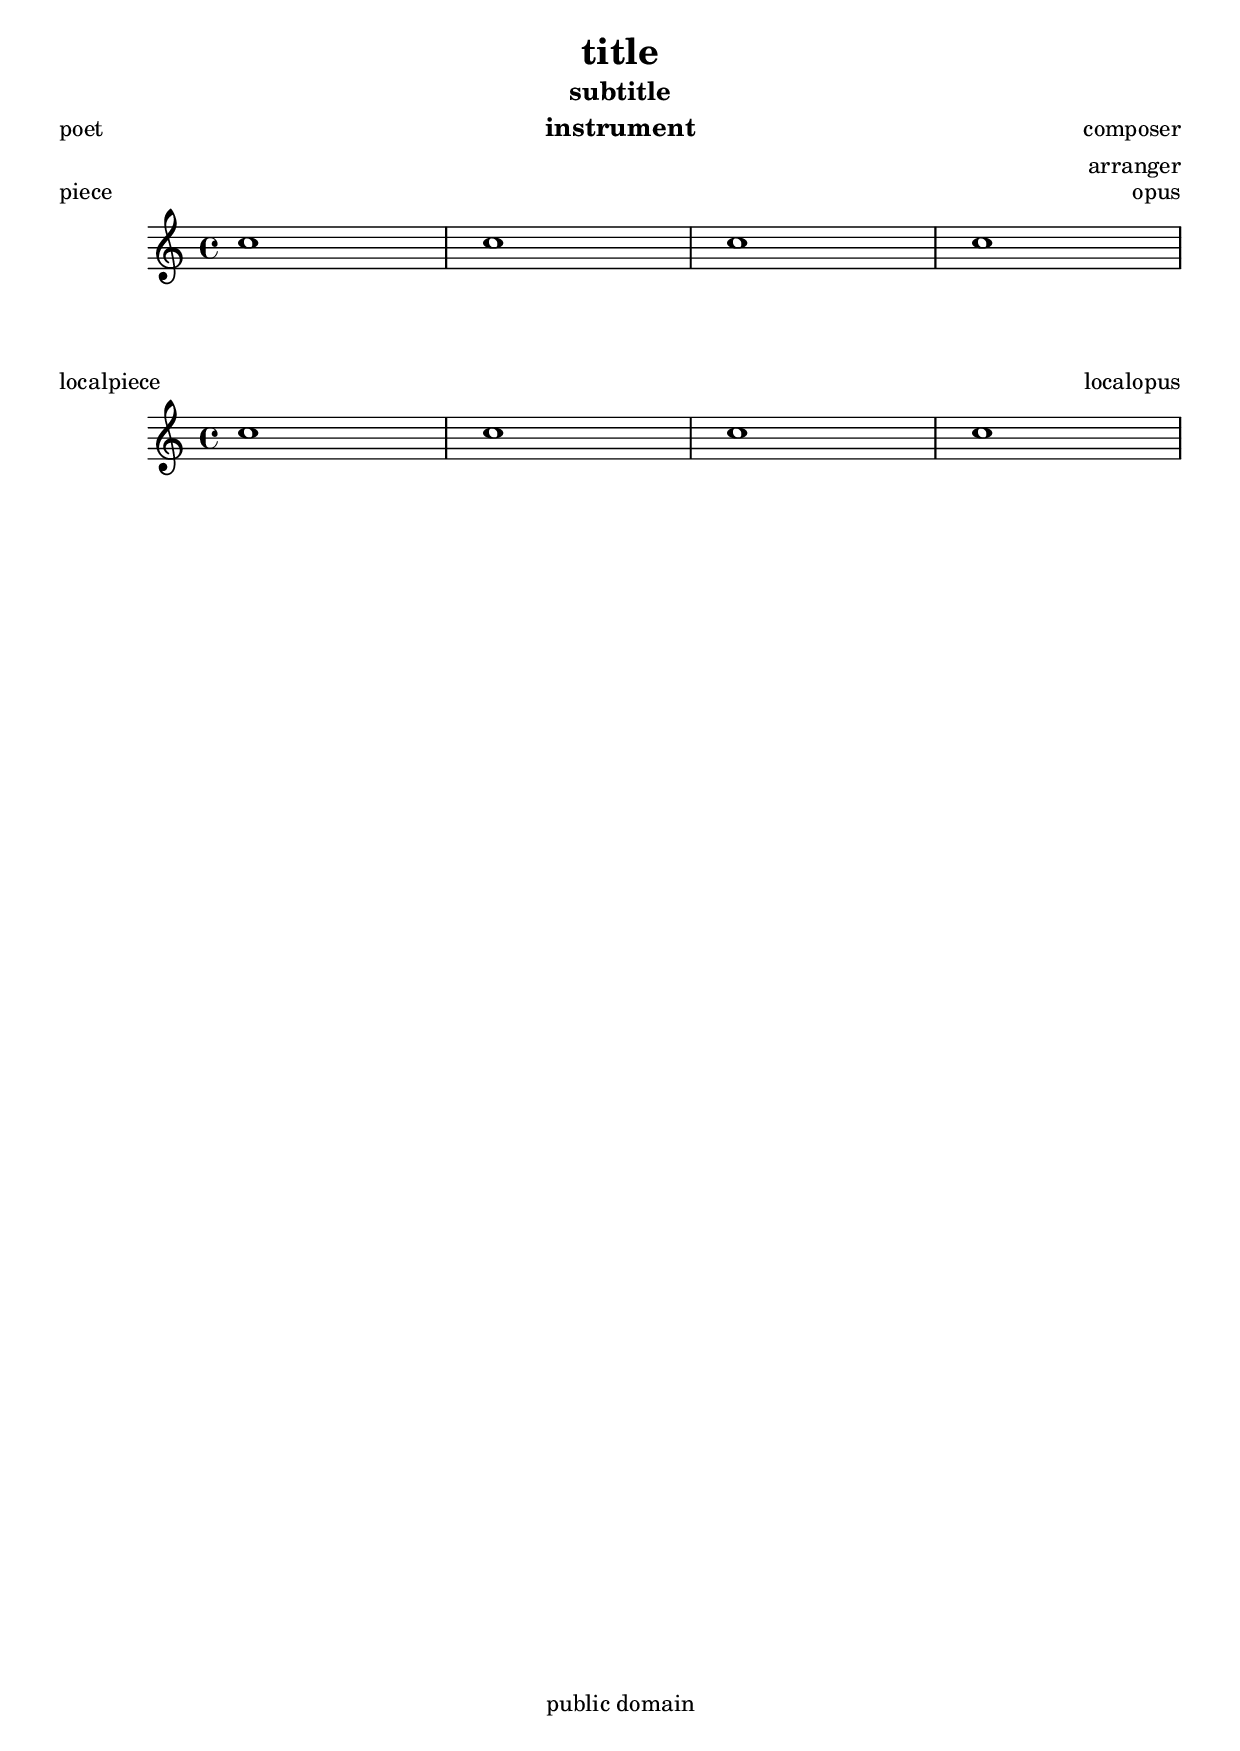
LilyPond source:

%% DO NOT EDIT this file manually; it is automatically
%% generated from LSR http://lsr.dsi.unimi.it
%% Make any changes in LSR itself, or in Documentation/snippets/new/ ,
%% and then run scripts/auxiliar/makelsr.py
%%
%% This file is in the public domain.
\version "2.14.2"

\header {
  lsrtags = "paper-and-layout, text, titles"

%% Translation of GIT committish: 30339cb3706f6399c84607426988b25f79b4998c
  texidocfr = "
Voici la liste de tous les champs d'entête :

"
  doctitlefr = "Champs d'entête"

  texidoc = "
A demonstration of all headers.

"
  doctitle = "Demonstrating all headers"
} % begin verbatim


\header {
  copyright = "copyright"
  title = "title"
  subtitle = "subtitle"
  composer = "composer"
  arranger = "arranger"
  instrument = "instrument"
  metre = "metre"
  opus = "opus"
  piece = "piece"
  poet = "poet"
  texidoc = "All header fields with special meanings."
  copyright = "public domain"
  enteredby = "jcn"
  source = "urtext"
}

\layout {
  ragged-right = ##f
}

\score {
  \relative c'' { c1 | c | c | c }
}

\score {
   \relative c'' { c1 | c | c | c }
   \header {
     title = "localtitle"
     subtitle = "localsubtitle"
     composer = "localcomposer"
     arranger = "localarranger"
     instrument = "localinstrument"
     metre = "localmetre"
     opus = "localopus"
     piece = "localpiece"
     poet = "localpoet"
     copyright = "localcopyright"
   }
}

